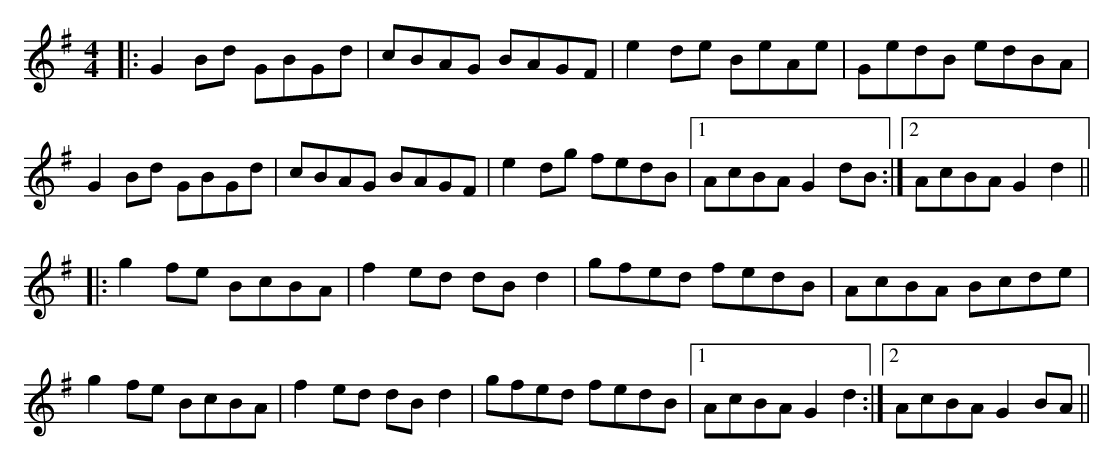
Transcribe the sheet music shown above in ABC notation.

X:1
M:4/4
K:G
|: G2Bd GBGd | cBAG BAGF | e2de BeAe | GedB edBA |
G2Bd GBGd | cBAG BAGF | e2dg fedB |1 AcBA G2dB :|2 AcBA G2d2 ||
|: g2fe BcBA | f2ed dB d2 | gfed fedB | AcBA Bcde |
g2fe BcBA | f2ed dB d2 | gfed fedB |1 AcBA G2d2 :|2 AcBA G2BA ||
